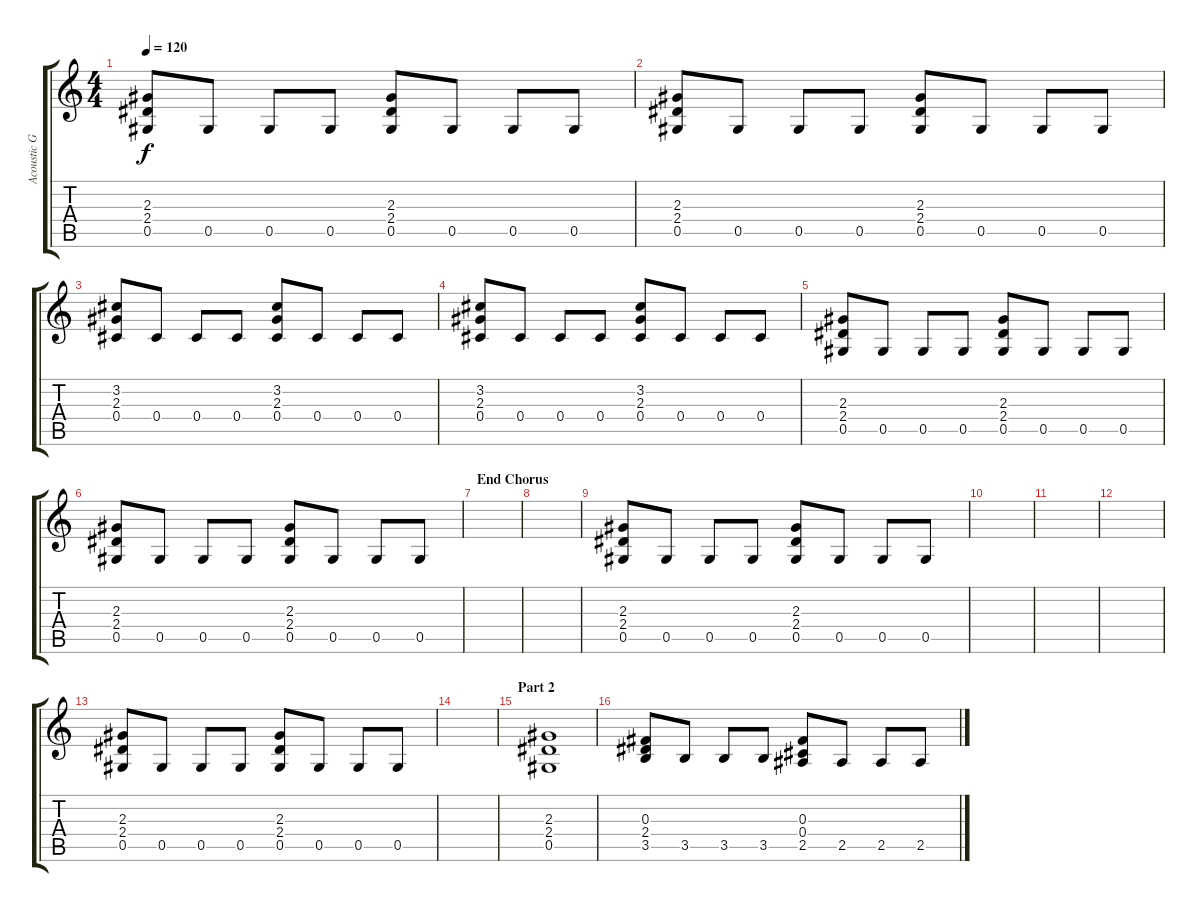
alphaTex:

\track ("Acoustic Guitar II (Effect)" "Acoustic G") {instrument acousticguitarnylon}
\staff {score tabs}
\tuning (Eb4 Bb3 Gb3 Db3 Ab2 Eb2) {hide}
\ts (4 4)
\tempo 120
\clef g2
\ks c
(2.3 2.4 0.5).8{dy f} 0.5.8 0.5.8 0.5.8 (2.3 2.4 0.5).8 0.5.8 0.5.8 0.5.8 |
(2.3 2.4 0.5).8 0.5.8 0.5.8 0.5.8 (2.3 2.4 0.5).8 0.5.8 0.5.8 0.5.8 |
(3.2 2.3 0.4).8 0.4.8 0.4.8 0.4.8 (3.2 2.3 0.4).8 0.4.8 0.4.8 0.4.8 |
(3.2 2.3 0.4).8 0.4.8 0.4.8 0.4.8 (3.2 2.3 0.4).8 0.4.8 0.4.8 0.4.8 |
(2.3 2.4 0.5).8 0.5.8 0.5.8 0.5.8 (2.3 2.4 0.5).8 0.5.8 0.5.8 0.5.8 |
(2.3 2.4 0.5).8 0.5.8 0.5.8 0.5.8 (2.3 2.4 0.5).8 0.5.8 0.5.8 0.5.8 |
\section ("" "End Chorus")
|
|
(2.3 2.4 0.5).8 0.5.8 0.5.8 0.5.8 (2.3 2.4 0.5).8 0.5.8 0.5.8 0.5.8 |
|
|
|
(2.3 2.4 0.5).8 0.5.8 0.5.8 0.5.8 (2.3 2.4 0.5).8 0.5.8 0.5.8 0.5.8 |
|
\section ("" "Part 2")
(2.3 2.4 0.5).1 |
(0.3 2.4 3.5).8 3.5.8 3.5.8 3.5.8 (0.3 0.4 2.5).8 2.5.8 2.5.8 2.5.8
